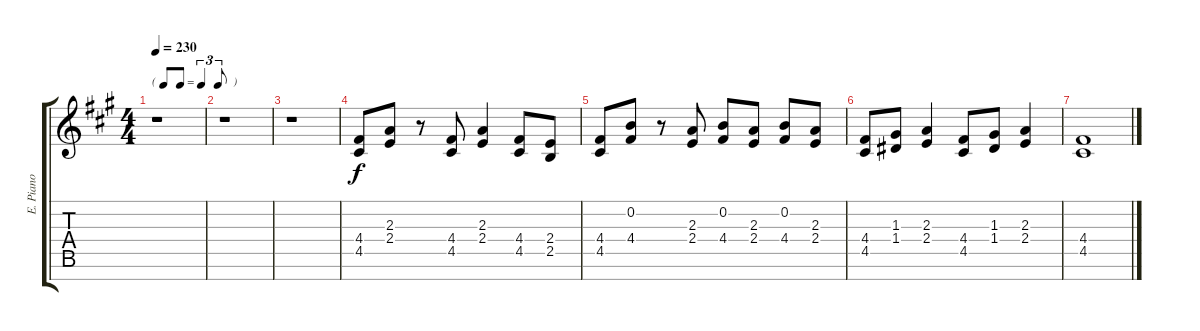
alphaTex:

\track ("E. Piano" "E. Piano") {instrument pad1newage}
\staff {score tabs}
\tuning (E5 B4 G4 D4 A3 E3 B2) {hide}
\ts (4 4)
\tf triplet8th
\tempo 230
\clef g2
\ks a
r.1{dy f} |
r.1 |
r.1 |
(4.4 4.5).8 (2.3 2.4).8 r.8 (4.4 4.5).8 (2.3 2.4).4 (4.4 4.5).8 (2.4 2.5).8 |
(4.4 4.5).8 (0.2 4.4).8 r.8 (2.3 2.4).8 (0.2 4.4).8 (2.3 2.4).8 (0.2 4.4).8 (2.3 2.4).8 |
(4.4 4.5).8 (1.3 1.4).8 (2.3 2.4).4 (4.4 4.5).8 (1.3 1.4).8 (2.3 2.4).4 |
(4.4 4.5).1
